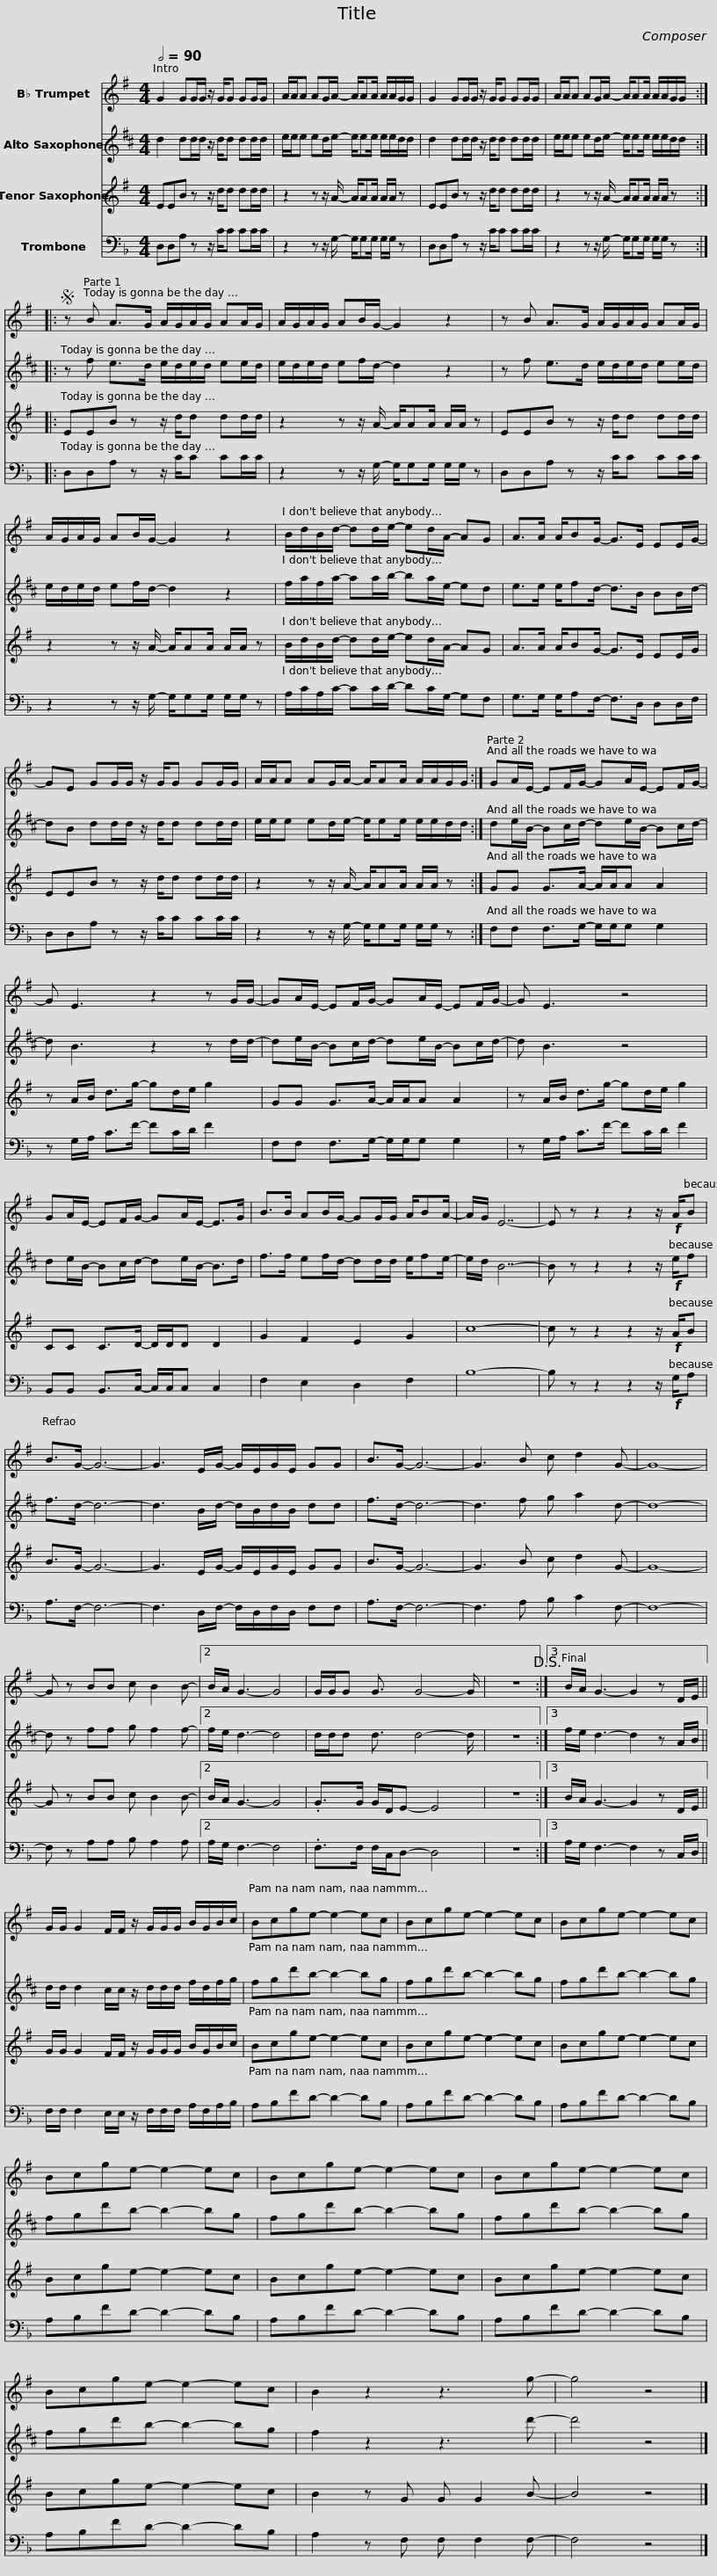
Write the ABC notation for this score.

X:1
%%score 1 2 3 4
L:1/8
Q:1/2=90
M:4/4
I:linebreak $
K:F
V:1 treble transpose=-2
V:2 treble transpose=-9
V:3 treble transpose=-14
V:4 bass
V:1
[K:G] G2 GG/G/ z/ G/G GG/G/ | A/A/A AG/A/- A/AA/ A/A/G/G/ |$ G2 GG/G/ z/ G/G GG/G/ | A/A/A AG/A/- A/AA/ A/A/G/G/ ::$S z B A>G A/G/A/G/ AA/G/ | %5
 A/G/A/G/ AB/G/- G2 z2 | z B A>G A/G/A/G/ AA/G/ |$ A/G/A/G/ AB/G/- G2 z2 |$ B/d/B/d/- dd/e/- ed/A/- AG | A>A A/BG/- G>E EE/G/- | %10
 GE GG/G/ z/ G/G GG/G/ |$ A/A/A AG/A/- A/AA/ A/A/G/G/ :|$ GA/E/- EF/G/- GA/E/- EF/G/- | G E3 z2 z G/G/- | GA/E/- EF/G/- GA/E/- EF/G/- |$ %15
 G E3 z4 |$ GA/E/- EF/G/- GA/E/- E>G | B>B AB/G/- GG/G/ A/BA/- | A/G/ E7- | E z z2 z2 z/!f! A/B |$ %20
 B>G- G6- | G3 E/G/- G/E/G/E/ GG | B>G- G6- | G3 B c d2 G- | G8- | %25
 G z BB c B2 B- |2 B/A/ G3- G4 |$ G/G/G G3/2 G4- G/ | z8!D.S.! :|3 B/A/ G3- G2 z D/E/ || %30
 G/G/ G2 F/F/ z/ G/G/G/ B/G/B/c/ | Bcge- e2- ec |$ Bcge- e2- ec | Bcge- e2- ec | Bcge- e2- ec | %35
 Bcge- e2- ec |$ Bcge- e2- ec | Bcge- e2- ec | B2 z2 z3 g- | g4 z4 |] %40
V:2
[K:D] d2 dd/d/ z/ d/d dd/d/ | e/e/e ed/e/- e/ee/ e/e/d/d/ |$ d2 dd/d/ z/ d/d dd/d/ | e/e/e ed/e/- e/ee/ e/e/d/d/ ::$ z f e>d e/d/e/d/ ee/d/ | %5
 e/d/e/d/ ef/d/- d2 z2 | z f e>d e/d/e/d/ ee/d/ |$ e/d/e/d/ ef/d/- d2 z2 |$ f/a/f/a/- aa/b/- ba/e/- ed | e>e e/fd/- d>B BB/d/- | %10
 dB dd/d/ z/ d/d dd/d/ |$ e/e/e ed/e/- e/ee/ e/e/d/d/ :|$ de/B/- Bc/d/- de/B/- Bc/d/- | d B3 z2 z d/d/- | de/B/- Bc/d/- de/B/- Bc/d/- |$ %15
 d B3 z4 |$ de/B/- Bc/d/- de/B/- B>d | f>f ef/d/- dd/d/ e/fe/- | e/d/ B7- | B z z2 z2 z/!f! e/f |$ %20
 f>d- d6- | d3 B/d/- d/B/d/B/ dd | f>d- d6- | d3 f g a2 d- | d8- | %25
 d z ff g f2 f- |2 f/e/ d3- d4 |$ d/d/d d3/2 d4- d/ | z8 :|3 f/e/ d3- d2 z A/B/ || %30
 d/d/ d2 c/c/ z/ d/d/d/ f/d/f/g/ | fgd'b- b2- bg |$ fgd'b- b2- bg | fgd'b- b2- bg | fgd'b- b2- bg | %35
 fgd'b- b2- bg |$ fgd'b- b2- bg | fgd'b- b2- bg | f2 z2 z3 d'- | d'4 z4 |] %40
V:3
[K:G] EEB z z/ d/d dd/d/ | z2 z z/ A/- A/AA/ A/A/ z |$ EEB z z/ d/d dd/d/ | z2 z z/ A/- A/AA/ A/A/ z ::$ EEB z z/ d/d dd/d/ | %5
 z2 z z/ A/- A/AA/ A/A/ z | EEB z z/ d/d dd/d/ |$ z2 z z/ A/- A/AA/ A/A/ z |$ B/d/B/d/- dd/e/- ed/A/- AG | A>A A/BG/- G>E EE/G/ | %10
 EEB z z/ d/d dd/d/ |$ z2 z z/ A/- A/AA/ A/A/ z :|$ GG G>A- A/A/A A2 | z A/B/ d>g- gd/e/ g2 | GG G>A- A/A/A A2 |$ %15
 z A/B/ d>g- gd/e/ g2 |$ CC C>D- D/D/D D2 | G2 F2 E2 G2 | c8- | c z z2 z2 z/!f! A/B |$ %20
 B>G- G6- | G3 E/G/- G/E/G/E/ GG | B>G- G6- | G3 B c d2 G- | G8- | %25
 G z BB c B2 B- |2 B/A/ G3- G4 |$ .G>G G/D/E- E4 | z8 :|3 B/A/ G3- G2 z D/E/ || %30
 G/G/ G2 F/F/ z/ G/G/G/ B/G/B/c/ | Bcge- e2- ec |$ Bcge- e2- ec | Bcge- e2- ec | Bcge- e2- ec | %35
 Bcge- e2- ec |$ Bcge- e2- ec | Bcge- e2- ec | B2 z G G G2 B- | B4 z4 |] %40
V:4
 D,D,A, z z/ C/C CC/C/ | z2 z z/ G,/- G,/G,G,/ G,/G,/ z |$ D,D,A, z z/ C/C CC/C/ | z2 z z/ G,/- G,/G,G,/ G,/G,/ z ::$ D,D,A, z z/ C/C CC/C/ | %5
 z2 z z/ G,/- G,/G,G,/ G,/G,/ z | D,D,A, z z/ C/C CC/C/ |$ z2 z z/ G,/- G,/G,G,/ G,/G,/ z |$ A,/C/A,/C/- CC/D/- DC/G,/- G,F, | G,>G, G,/A,F,/- F,>D, D,D,/F,/ | %10
 D,D,A, z z/ C/C CC/C/ |$ z2 z z/ G,/- G,/G,G,/ G,/G,/ z :|$ F,F, F,>G,- G,/G,/G, G,2 | z G,/A,/ C>F- FC/D/ F2 | F,F, F,>G,- G,/G,/G, G,2 |$ %15
 z G,/A,/ C>F- FC/D/ F2 |$ B,,B,, B,,>C,- C,/C,/C, C,2 | F,2 E,2 D,2 F,2 | B,8- | B, z z2 z2 z/!f! G,/A, |$ %20
 A,>F,- F,6- | F,3 D,/F,/- F,/D,/F,/D,/ F,F, | A,>F,- F,6- | F,3 A, B, C2 F,- | F,8- | %25
 F, z A,A, B, A,2 A, |2 A,/G,/ F,3- F,4 |$ .F,>F, F,/C,/D,- D,4 | z8 :|3 A,/G,/ F,3- F,2 z C,/D,/ || %30
 F,/F,/ F,2 E,/E,/ z/ F,/F,/F,/ A,/F,/A,/B,/ | A,B,FD- D2- DB, |$ A,B,FD- D2- DB, | A,B,FD- D2- DB, | A,B,FD- D2- DB, | %35
 A,B,FD- D2- DB, |$ A,B,FD- D2- DB, | A,B,FD- D2- DB, | A,2 z F, F, F,2 F,- | F,4 z4 |] %40
